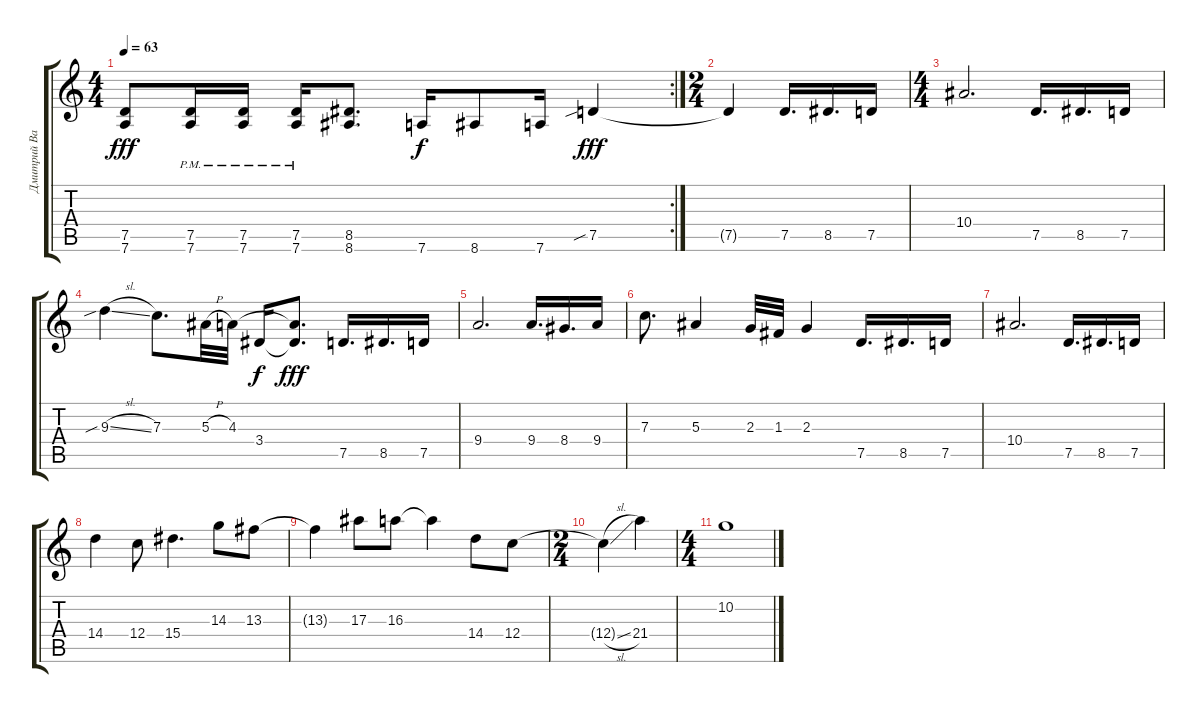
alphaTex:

\track ("Дмитрий Варшавский" "Дмитрий Ва") {instrument distortionguitar}
\staff {score tabs}
\tuning (D4 A3 F3 C3 G2 D2) {hide}
\rc 2
\ts (4 4)
\tempo 63
\clef g2
\ks c
(7.5 7.6).8{dy fff} (7.5{pm} 7.6{pm}).16 (7.5{pm} 7.6{pm}).16 (7.5{pm} 7.6{pm}).16 (8.5 8.6).8{d} 7.6.16{dy f} 8.6.8 7.6.16 7.5{sib}.4{dy fff} |
\ts (2 4)
7.5{t}.4 7.5.16{d} 8.5.16{d} 7.5.16 |
\ts (4 4)
10.4.2{d} 7.5.16{d} 8.5.16{d} 7.5.16 |
9.3{sib sl}.4 7.3.8{d} 5.3{h}.32 4.3.32 3.4.16{dy f} (4.3{t} 3.4{t}).8{d dy fff} 7.5.16{d} 8.5.16{d} 7.5.16 |
9.4.2{d} 9.4.16{d} 8.4.16{d} 9.4.16 |
7.3.8{d} 5.3.4 2.3.32 1.3.32 2.3.4 7.5.16{d} 8.5.16{d} 7.5.16 |
10.4.2{d} 7.5.16{d} 8.5.16{d} 7.5.16 |
14.4.4 12.4.8 15.4.4{d} 14.3.8 13.3.8 |
13.3{t}.4 17.3.8 16.3.8 16.3{t}.4 14.4.8 12.4.8 |
\ts (2 4)
12.4{sl t}.4 21.4.4 |
\ts (4 4)
10.2.1
